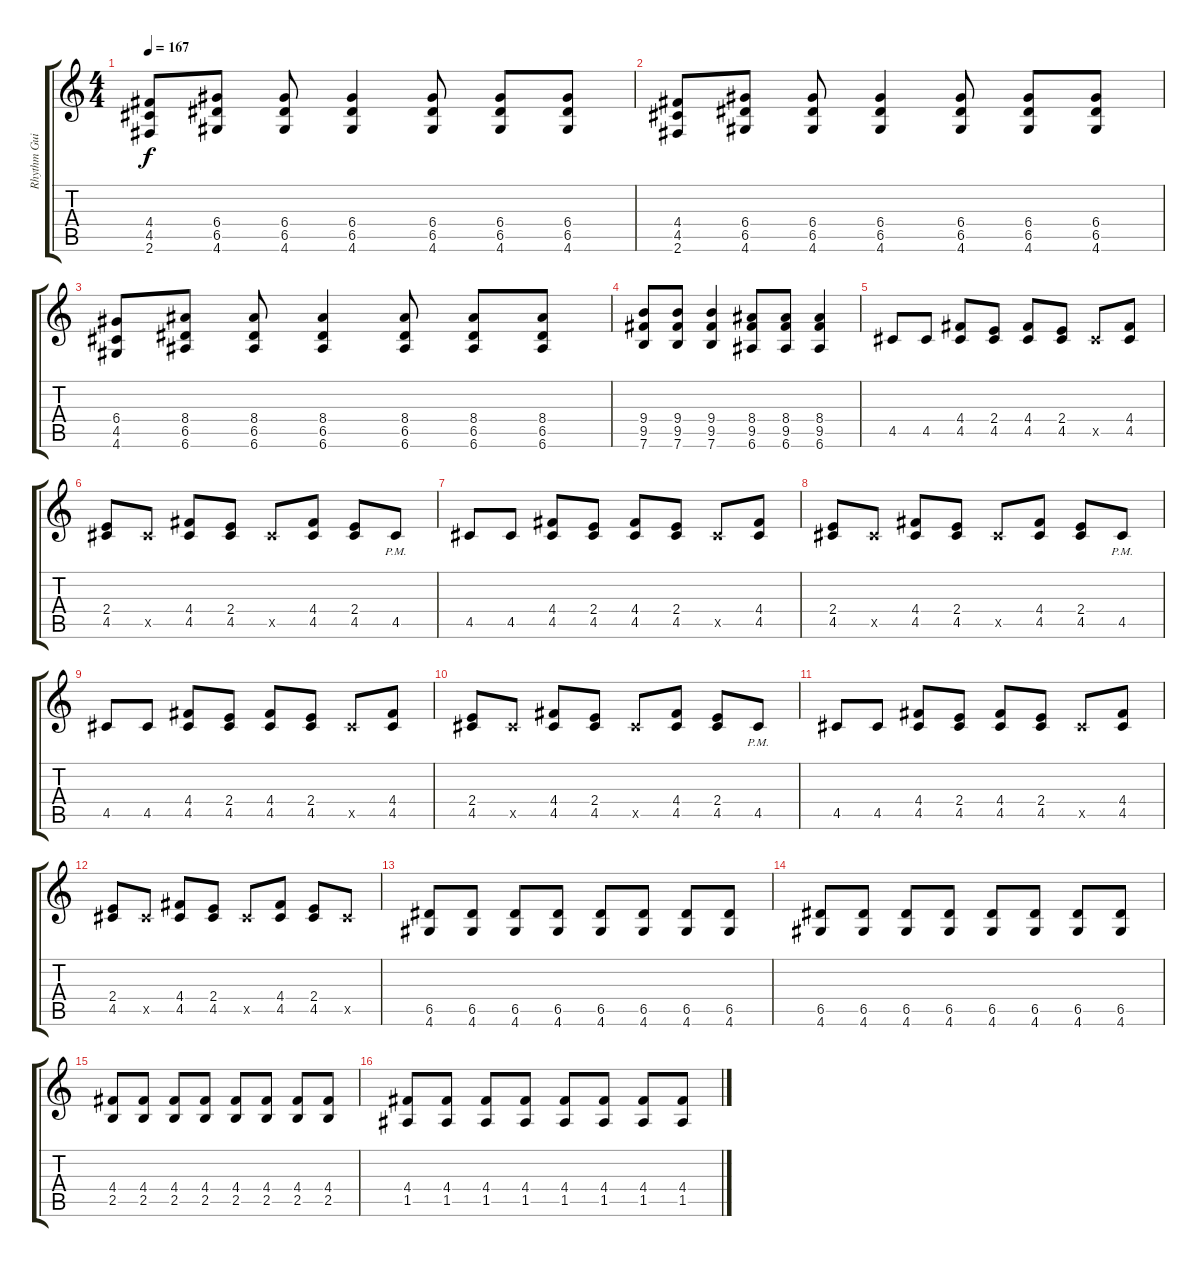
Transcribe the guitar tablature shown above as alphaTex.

\track ("Rhythm Guitar" "Rhythm Gui") {instrument distortionguitar}
\staff {score tabs}
\tuning (E4 B3 G3 D3 A2 E2) {hide}
\ts (4 4)
\tempo 167
\clef g2
\ks c
(4.4 4.5 2.6).8{dy f} (6.4 6.5 4.6).8 (6.4 6.5 4.6).8 (6.4 6.5 4.6).4 (6.4 6.5 4.6).8 (6.4 6.5 4.6).8 (6.4 6.5 4.6).8 |
(4.4 4.5 2.6).8 (6.4 6.5 4.6).8 (6.4 6.5 4.6).8 (6.4 6.5 4.6).4 (6.4 6.5 4.6).8 (6.4 6.5 4.6).8 (6.4 6.5 4.6).8 |
(6.4 4.5 4.6).8 (8.4 6.5 6.6).8 (8.4 6.5 6.6).8 (8.4 6.5 6.6).4 (8.4 6.5 6.6).8 (8.4 6.5 6.6).8 (8.4 6.5 6.6).8 |
(9.4 9.5 7.6).8 (9.4 9.5 7.6).8 (9.4 9.5 7.6).4 (8.4 9.5 6.6).8 (8.4 9.5 6.6).8 (8.4 9.5 6.6).4 |
4.5.8 4.5.8 (4.4 4.5).8 (2.4 4.5).8 (4.4 4.5).8 (2.4 4.5).8 4.5{x}.8 (4.4 4.5).8 |
(2.4 4.5).8 4.5{x}.8 (4.4 4.5).8 (2.4 4.5).8 4.5{x}.8 (4.4 4.5).8 (2.4 4.5).8 4.5{pm}.8 |
4.5.8 4.5.8 (4.4 4.5).8 (2.4 4.5).8 (4.4 4.5).8 (2.4 4.5).8 4.5{x}.8 (4.4 4.5).8 |
(2.4 4.5).8 4.5{x}.8 (4.4 4.5).8 (2.4 4.5).8 4.5{x}.8 (4.4 4.5).8 (2.4 4.5).8 4.5{pm}.8 |
4.5.8 4.5.8 (4.4 4.5).8 (2.4 4.5).8 (4.4 4.5).8 (2.4 4.5).8 4.5{x}.8 (4.4 4.5).8 |
(2.4 4.5).8 4.5{x}.8 (4.4 4.5).8 (2.4 4.5).8 4.5{x}.8 (4.4 4.5).8 (2.4 4.5).8 4.5{pm}.8 |
4.5.8 4.5.8 (4.4 4.5).8 (2.4 4.5).8 (4.4 4.5).8 (2.4 4.5).8 4.5{x}.8 (4.4 4.5).8 |
(2.4 4.5).8 4.5{x}.8 (4.4 4.5).8 (2.4 4.5).8 4.5{x}.8 (4.4 4.5).8 (2.4 4.5).8 4.5{x}.8 |
(6.5 4.6).8 (6.5 4.6).8 (6.5 4.6).8 (6.5 4.6).8 (6.5 4.6).8 (6.5 4.6).8 (6.5 4.6).8 (6.5 4.6).8 |
(6.5 4.6).8 (6.5 4.6).8 (6.5 4.6).8 (6.5 4.6).8 (6.5 4.6).8 (6.5 4.6).8 (6.5 4.6).8 (6.5 4.6).8 |
(4.4 2.5).8 (4.4 2.5).8 (4.4 2.5).8 (4.4 2.5).8 (4.4 2.5).8 (4.4 2.5).8 (4.4 2.5).8 (4.4 2.5).8 |
(4.4 1.5).8 (4.4 1.5).8 (4.4 1.5).8 (4.4 1.5).8 (4.4 1.5).8 (4.4 1.5).8 (4.4 1.5).8 (4.4 1.5).8
